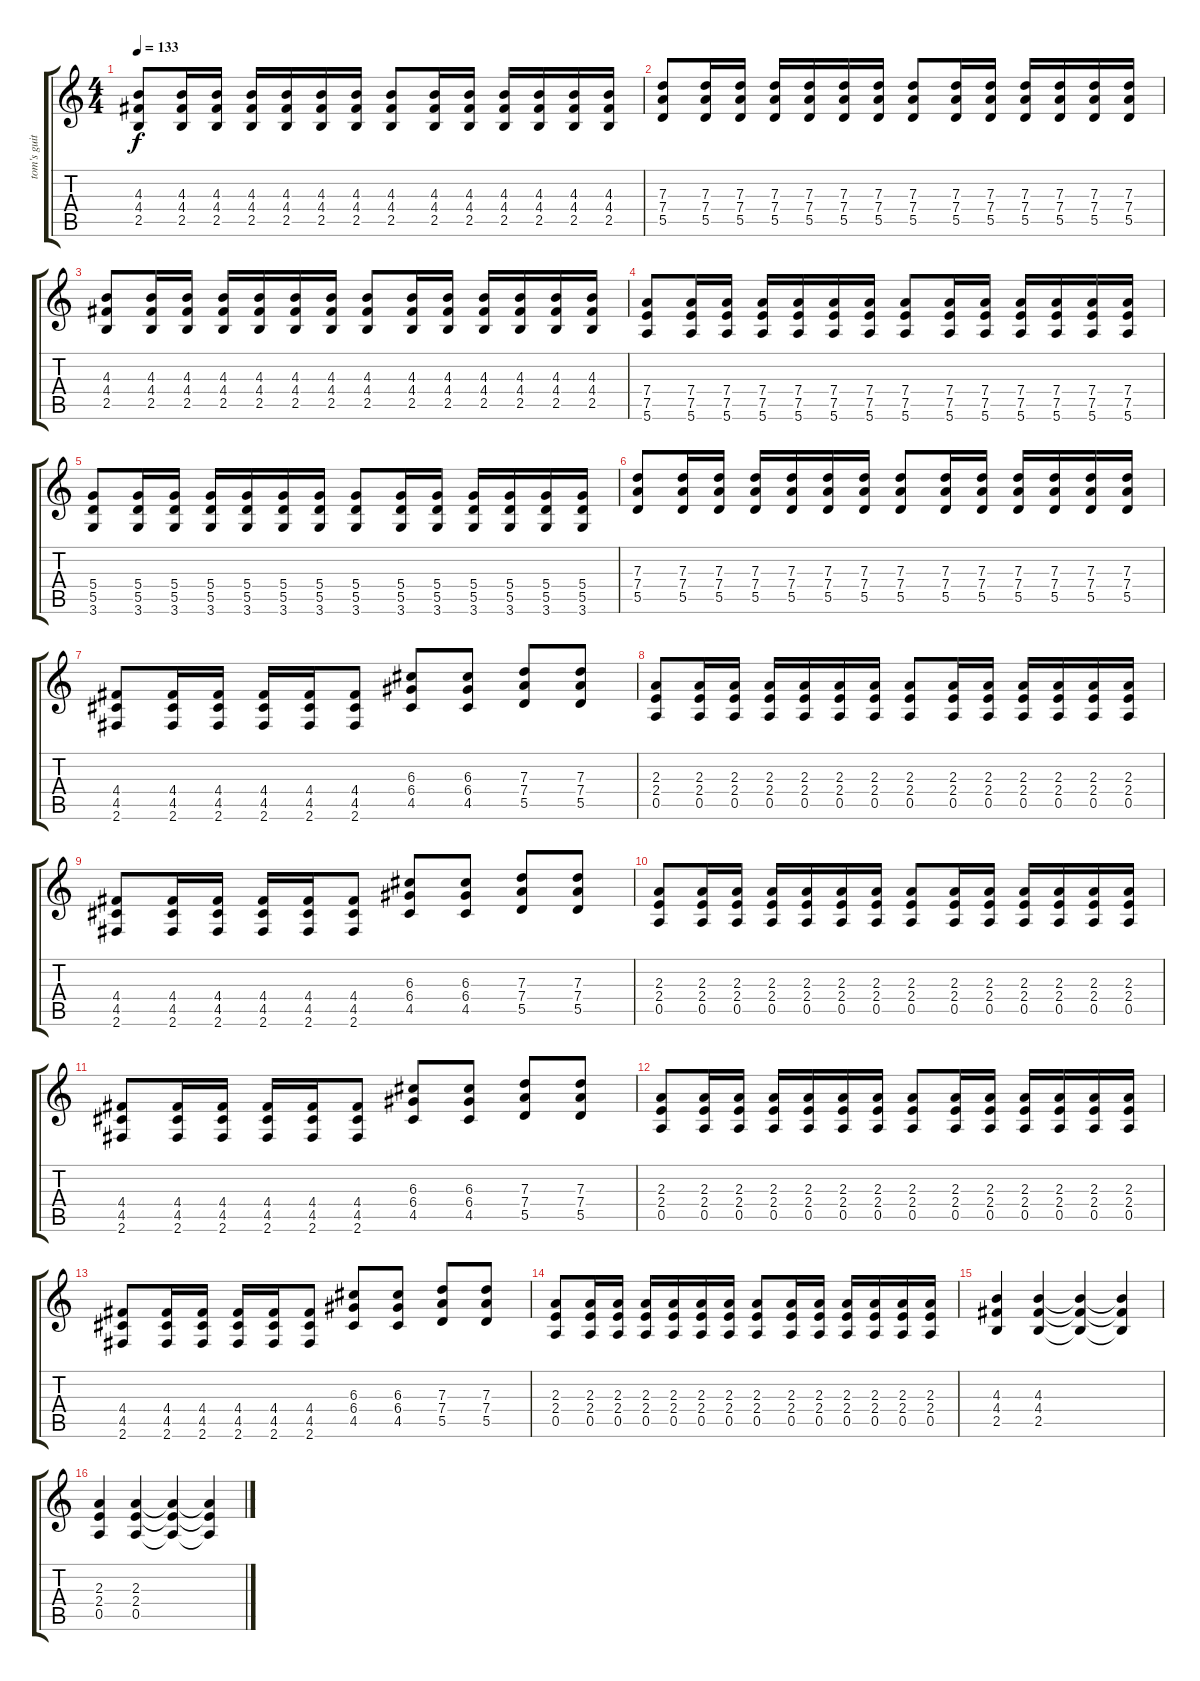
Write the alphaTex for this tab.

\track ("tom's guitar" "tom's guit") {instrument distortionguitar}
\staff {score tabs}
\tuning (E4 B3 G3 D3 A2 E2) {hide}
\ts (4 4)
\tempo 133
\clef g2
\ks c
(4.3 4.4 2.5).8{dy f} (4.3 4.4 2.5).16 (4.3 4.4 2.5).16 (4.3 4.4 2.5).16 (4.3 4.4 2.5).16 (4.3 4.4 2.5).16 (4.3 4.4 2.5).16 (4.3 4.4 2.5).8 (4.3 4.4 2.5).16 (4.3 4.4 2.5).16 (4.3 4.4 2.5).16 (4.3 4.4 2.5).16 (4.3 4.4 2.5).16 (4.3 4.4 2.5).16 |
(7.3 7.4 5.5).8 (7.3 7.4 5.5).16 (7.3 7.4 5.5).16 (7.3 7.4 5.5).16 (7.3 7.4 5.5).16 (7.3 7.4 5.5).16 (7.3 7.4 5.5).16 (7.3 7.4 5.5).8 (7.3 7.4 5.5).16 (7.3 7.4 5.5).16 (7.3 7.4 5.5).16 (7.3 7.4 5.5).16 (7.3 7.4 5.5).16 (7.3 7.4 5.5).16 |
(4.3 4.4 2.5).8 (4.3 4.4 2.5).16 (4.3 4.4 2.5).16 (4.3 4.4 2.5).16 (4.3 4.4 2.5).16 (4.3 4.4 2.5).16 (4.3 4.4 2.5).16 (4.3 4.4 2.5).8 (4.3 4.4 2.5).16 (4.3 4.4 2.5).16 (4.3 4.4 2.5).16 (4.3 4.4 2.5).16 (4.3 4.4 2.5).16 (4.3 4.4 2.5).16 |
(7.4 7.5 5.6).8 (7.4 7.5 5.6).16 (7.4 7.5 5.6).16 (7.4 7.5 5.6).16 (7.4 7.5 5.6).16 (7.4 7.5 5.6).16 (7.4 7.5 5.6).16 (7.4 7.5 5.6).8 (7.4 7.5 5.6).16 (7.4 7.5 5.6).16 (7.4 7.5 5.6).16 (7.4 7.5 5.6).16 (7.4 7.5 5.6).16 (7.4 7.5 5.6).16 |
(5.4 5.5 3.6).8 (5.4 5.5 3.6).16 (5.4 5.5 3.6).16 (5.4 5.5 3.6).16 (5.4 5.5 3.6).16 (5.4 5.5 3.6).16 (5.4 5.5 3.6).16 (5.4 5.5 3.6).8 (5.4 5.5 3.6).16 (5.4 5.5 3.6).16 (5.4 5.5 3.6).16 (5.4 5.5 3.6).16 (5.4 5.5 3.6).16 (5.4 5.5 3.6).16 |
(7.3 7.4 5.5).8 (7.3 7.4 5.5).16 (7.3 7.4 5.5).16 (7.3 7.4 5.5).16 (7.3 7.4 5.5).16 (7.3 7.4 5.5).16 (7.3 7.4 5.5).16 (7.3 7.4 5.5).8 (7.3 7.4 5.5).16 (7.3 7.4 5.5).16 (7.3 7.4 5.5).16 (7.3 7.4 5.5).16 (7.3 7.4 5.5).16 (7.3 7.4 5.5).16 |
(4.4 4.5 2.6).8 (4.4 4.5 2.6).16 (4.4 4.5 2.6).16 (4.4 4.5 2.6).16 (4.4 4.5 2.6).16 (4.4 4.5 2.6).8 (6.3 6.4 4.5).8 (6.3 6.4 4.5).8 (7.3 7.4 5.5).8 (7.3 7.4 5.5).8 |
(2.3 2.4 0.5).8 (2.3 2.4 0.5).16 (2.3 2.4 0.5).16 (2.3 2.4 0.5).16 (2.3 2.4 0.5).16 (2.3 2.4 0.5).16 (2.3 2.4 0.5).16 (2.3 2.4 0.5).8 (2.3 2.4 0.5).16 (2.3 2.4 0.5).16 (2.3 2.4 0.5).16 (2.3 2.4 0.5).16 (2.3 2.4 0.5).16 (2.3 2.4 0.5).16 |
(4.4 4.5 2.6).8 (4.4 4.5 2.6).16 (4.4 4.5 2.6).16 (4.4 4.5 2.6).16 (4.4 4.5 2.6).16 (4.4 4.5 2.6).8 (6.3 6.4 4.5).8 (6.3 6.4 4.5).8 (7.3 7.4 5.5).8 (7.3 7.4 5.5).8 |
(2.3 2.4 0.5).8 (2.3 2.4 0.5).16 (2.3 2.4 0.5).16 (2.3 2.4 0.5).16 (2.3 2.4 0.5).16 (2.3 2.4 0.5).16 (2.3 2.4 0.5).16 (2.3 2.4 0.5).8 (2.3 2.4 0.5).16 (2.3 2.4 0.5).16 (2.3 2.4 0.5).16 (2.3 2.4 0.5).16 (2.3 2.4 0.5).16 (2.3 2.4 0.5).16 |
(4.4 4.5 2.6).8 (4.4 4.5 2.6).16 (4.4 4.5 2.6).16 (4.4 4.5 2.6).16 (4.4 4.5 2.6).16 (4.4 4.5 2.6).8 (6.3 6.4 4.5).8 (6.3 6.4 4.5).8 (7.3 7.4 5.5).8 (7.3 7.4 5.5).8 |
(2.3 2.4 0.5).8 (2.3 2.4 0.5).16 (2.3 2.4 0.5).16 (2.3 2.4 0.5).16 (2.3 2.4 0.5).16 (2.3 2.4 0.5).16 (2.3 2.4 0.5).16 (2.3 2.4 0.5).8 (2.3 2.4 0.5).16 (2.3 2.4 0.5).16 (2.3 2.4 0.5).16 (2.3 2.4 0.5).16 (2.3 2.4 0.5).16 (2.3 2.4 0.5).16 |
(4.4 4.5 2.6).8 (4.4 4.5 2.6).16 (4.4 4.5 2.6).16 (4.4 4.5 2.6).16 (4.4 4.5 2.6).16 (4.4 4.5 2.6).8 (6.3 6.4 4.5).8 (6.3 6.4 4.5).8 (7.3 7.4 5.5).8 (7.3 7.4 5.5).8 |
(2.3 2.4 0.5).8 (2.3 2.4 0.5).16 (2.3 2.4 0.5).16 (2.3 2.4 0.5).16 (2.3 2.4 0.5).16 (2.3 2.4 0.5).16 (2.3 2.4 0.5).16 (2.3 2.4 0.5).8 (2.3 2.4 0.5).16 (2.3 2.4 0.5).16 (2.3 2.4 0.5).16 (2.3 2.4 0.5).16 (2.3 2.4 0.5).16 (2.3 2.4 0.5).16 |
(4.3 4.4 2.5).4 (4.3 4.4 2.5).4 (4.3{t} 4.4{t} 2.5{t}).4 (4.3{t} 4.4{t} 2.5{t}).4 |
(2.3 2.4 0.5).4 (2.3 2.4 0.5).4 (2.3{t} 2.4{t} 0.5{t}).4 (2.3{t} 2.4{t} 0.5{t}).4
